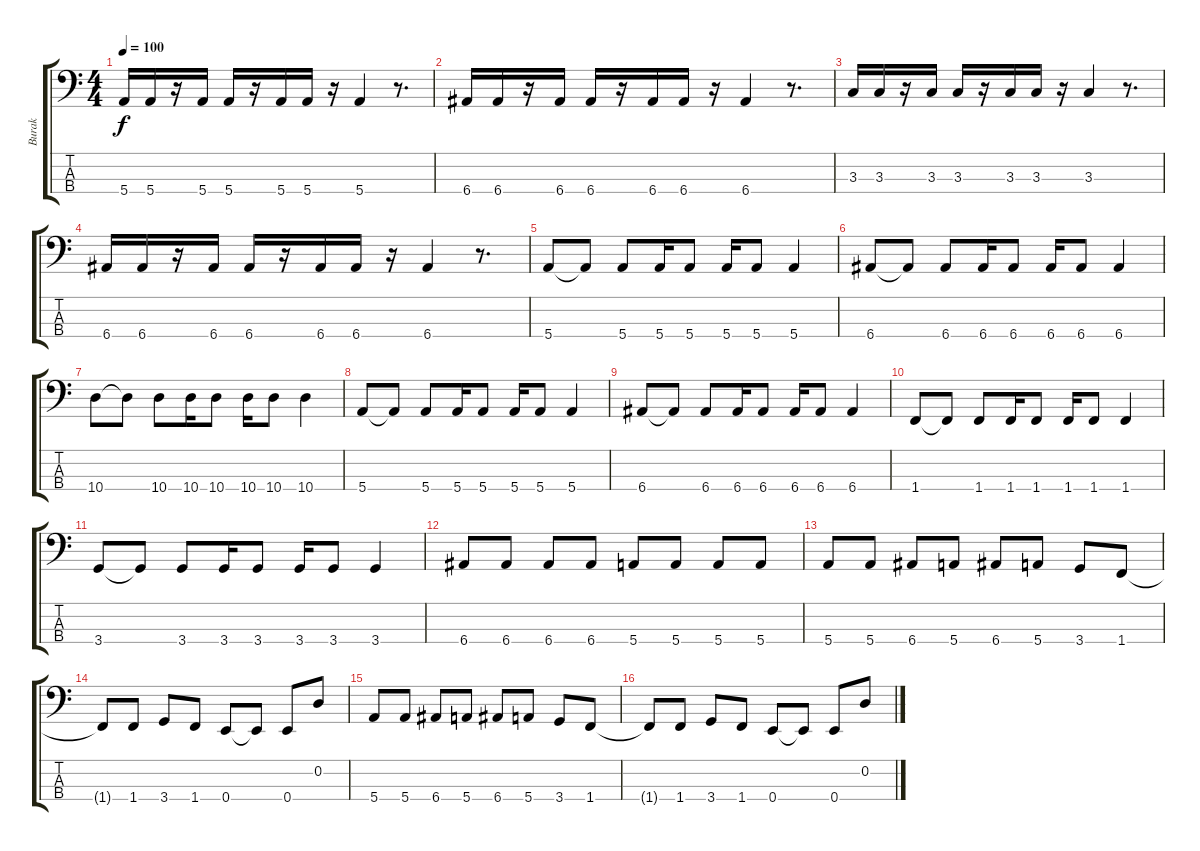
\track ("Burak" "Burak") {instrument electricbassfinger}
\staff {score tabs}
\tuning (G2 D2 A1 E1) {hide}
\ts (4 4)
\tempo 100
\clef f4
\ks c
5.4.16{dy f} 5.4.16 r.16 5.4.16 5.4.16 r.16 5.4.16 5.4.16 r.16 5.4.4 r.8{d} |
6.4.16 6.4.16 r.16 6.4.16 6.4.16 r.16 6.4.16 6.4.16 r.16 6.4.4 r.8{d} |
3.3.16 3.3.16 r.16 3.3.16 3.3.16 r.16 3.3.16 3.3.16 r.16 3.3.4 r.8{d} |
6.4.16 6.4.16 r.16 6.4.16 6.4.16 r.16 6.4.16 6.4.16 r.16 6.4.4 r.8{d} |
5.4.8 5.4{t}.8 5.4.8 5.4.16 5.4.8 5.4.16 5.4.8 5.4.4 |
6.4.8 6.4{t}.8 6.4.8 6.4.16 6.4.8 6.4.16 6.4.8 6.4.4 |
10.4.8 10.4{t}.8 10.4.8 10.4.16 10.4.8 10.4.16 10.4.8 10.4.4 |
5.4.8 5.4{t}.8 5.4.8 5.4.16 5.4.8 5.4.16 5.4.8 5.4.4 |
6.4.8 6.4{t}.8 6.4.8 6.4.16 6.4.8 6.4.16 6.4.8 6.4.4 |
1.4.8 1.4{t}.8 1.4.8 1.4.16 1.4.8 1.4.16 1.4.8 1.4.4 |
3.4.8 3.4{t}.8 3.4.8 3.4.16 3.4.8 3.4.16 3.4.8 3.4.4 |
6.4.8 6.4.8 6.4.8 6.4.8 5.4.8 5.4.8 5.4.8 5.4.8 |
5.4.8 5.4.8 6.4.8 5.4.8 6.4.8 5.4.8 3.4.8 1.4.8 |
1.4{t}.8 1.4.8 3.4.8 1.4.8 0.4.8 0.4{t}.8 0.4.8 0.2.8 |
5.4.8 5.4.8 6.4.8 5.4.8 6.4.8 5.4.8 3.4.8 1.4.8 |
1.4{t}.8 1.4.8 3.4.8 1.4.8 0.4.8 0.4{t}.8 0.4.8 0.2.8
